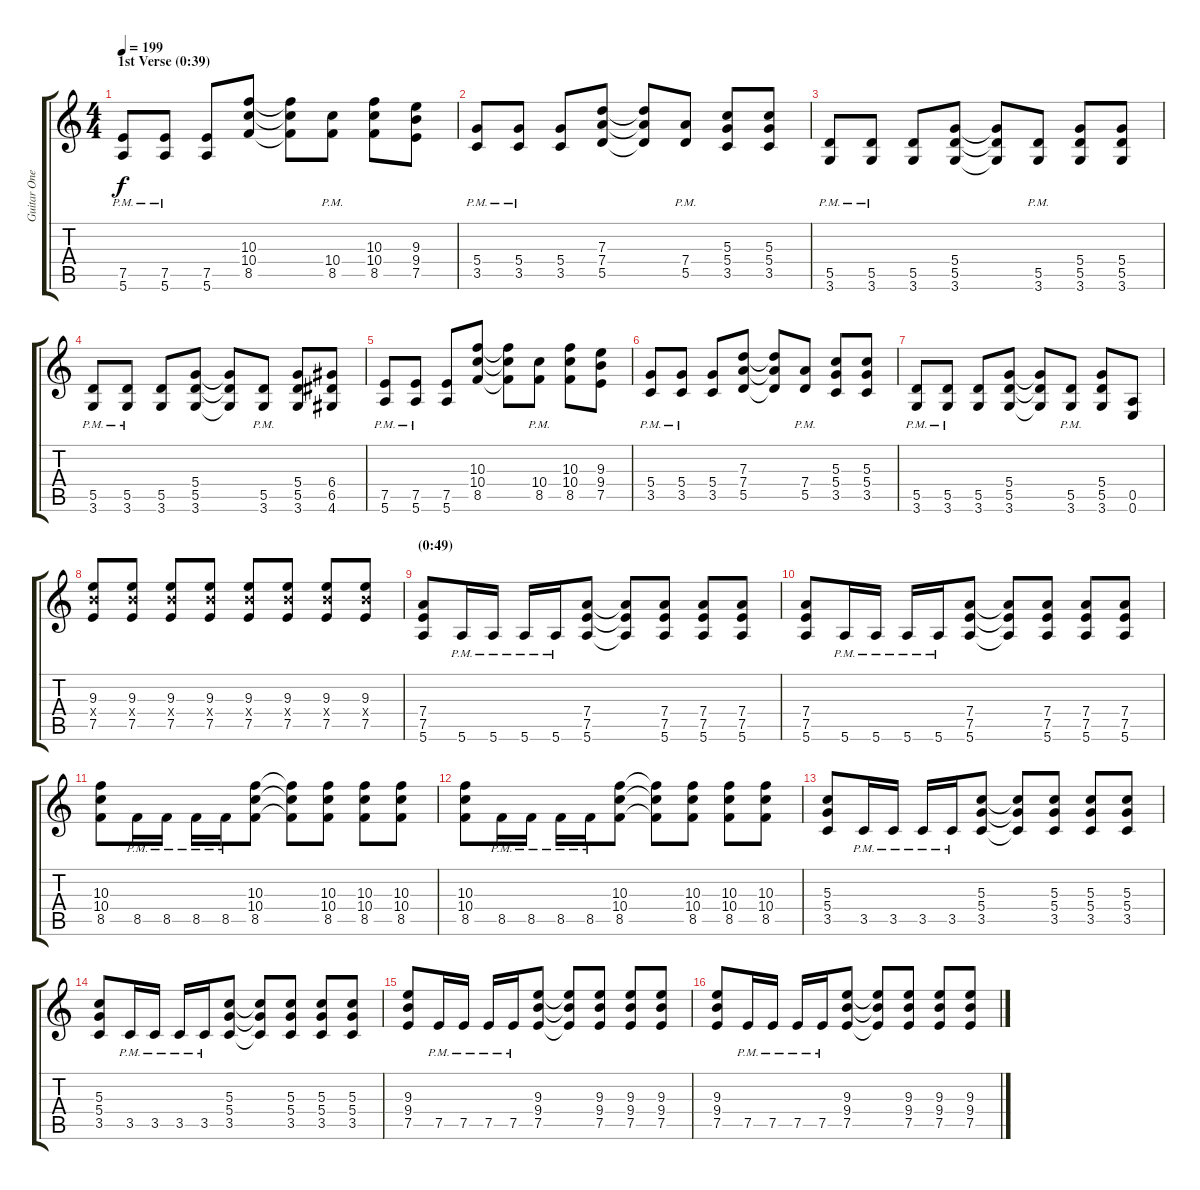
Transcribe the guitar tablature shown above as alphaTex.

\track ("Guitar One" "Guitar One") {instrument distortionguitar}
\staff {score tabs}
\tuning (E4 B3 G3 D3 A2 E2) {hide}
\ts (4 4)
\section ("" "1st Verse (0:39)")
\tempo 199
\clef g2
\ks c
(7.5{pm} 5.6{pm}).8{dy f} (7.5{pm} 5.6{pm}).8 (7.5 5.6).8 (10.3 10.4 8.5).8 (10.3{t} 10.4{t} 8.5{t}).8 (10.4{pm} 8.5{pm}).8 (10.3 10.4 8.5).8 (9.3 9.4 7.5).8 |
(5.4{pm} 3.5{pm}).8 (5.4{pm} 3.5{pm}).8 (5.4 3.5).8 (7.3 7.4 5.5).8 (7.3{t} 7.4{t} 5.5{t}).8 (7.4{pm} 5.5{pm}).8 (5.3 5.4 3.5).8 (5.3 5.4 3.5).8 |
(5.5{pm} 3.6{pm}).8 (5.5{pm} 3.6{pm}).8 (5.5 3.6).8 (5.4 5.5 3.6).8 (5.4{t} 5.5{t} 3.6{t}).8 (5.5{pm} 3.6{pm}).8 (5.4 5.5 3.6).8 (5.4 5.5 3.6).8 |
(5.5{pm} 3.6{pm}).8 (5.5{pm} 3.6{pm}).8 (5.5 3.6).8 (5.4 5.5 3.6).8 (5.4{t} 5.5{t} 3.6{t}).8 (5.5{pm} 3.6{pm}).8 (5.4 5.5 3.6).8 (6.4 6.5 4.6).8 |
(7.5{pm} 5.6{pm}).8 (7.5{pm} 5.6{pm}).8 (7.5 5.6).8 (10.3 10.4 8.5).8 (10.3{t} 10.4{t} 8.5{t}).8 (10.4{pm} 8.5{pm}).8 (10.3 10.4 8.5).8 (9.3 9.4 7.5).8 |
(5.4{pm} 3.5{pm}).8 (5.4{pm} 3.5{pm}).8 (5.4 3.5).8 (7.3 7.4 5.5).8 (7.3{t} 7.4{t} 5.5{t}).8 (7.4{pm} 5.5{pm}).8 (5.3 5.4 3.5).8 (5.3 5.4 3.5).8 |
(5.5{pm} 3.6{pm}).8 (5.5{pm} 3.6{pm}).8 (5.5 3.6).8 (5.4 5.5 3.6).8 (5.4{t} 5.5{t} 3.6{t}).8 (5.5{pm} 3.6{pm}).8 (5.4 5.5 3.6).8 (0.5 0.6).8 |
(9.3 9.4{x} 7.5).8 (9.3 9.4{x} 7.5).8 (9.3 9.4{x} 7.5).8 (9.3 9.4{x} 7.5).8 (9.3 9.4{x} 7.5).8 (9.3 9.4{x} 7.5).8 (9.3 9.4{x} 7.5).8 (9.3 9.4{x} 7.5).8 |
\section ("" "(0:49)")
(7.4 7.5 5.6).8 5.6{pm}.16 5.6{pm}.16 5.6{pm}.16 5.6{pm}.16 (7.4 7.5 5.6).8 (7.4{t} 7.5{t} 5.6{t}).8 (7.4 7.5 5.6).8 (7.4 7.5 5.6).8 (7.4 7.5 5.6).8 |
(7.4 7.5 5.6).8 5.6{pm}.16 5.6{pm}.16 5.6{pm}.16 5.6{pm}.16 (7.4 7.5 5.6).8 (7.4{t} 7.5{t} 5.6{t}).8 (7.4 7.5 5.6).8 (7.4 7.5 5.6).8 (7.4 7.5 5.6).8 |
(10.3 10.4 8.5).8 8.5{pm}.16 8.5{pm}.16 8.5{pm}.16 8.5{pm}.16 (10.3 10.4 8.5).8 (10.3{t} 10.4{t} 8.5{t}).8 (10.3 10.4 8.5).8 (10.3 10.4 8.5).8 (10.3 10.4 8.5).8 |
(10.3 10.4 8.5).8 8.5{pm}.16 8.5{pm}.16 8.5{pm}.16 8.5{pm}.16 (10.3 10.4 8.5).8 (10.3{t} 10.4{t} 8.5{t}).8 (10.3 10.4 8.5).8 (10.3 10.4 8.5).8 (10.3 10.4 8.5).8 |
(5.3 5.4 3.5).8 3.5{pm}.16 3.5{pm}.16 3.5{pm}.16 3.5{pm}.16 (5.3 5.4 3.5).8 (5.3{t} 5.4{t} 3.5{t}).8 (5.3 5.4 3.5).8 (5.3 5.4 3.5).8 (5.3 5.4 3.5).8 |
(5.3 5.4 3.5).8 3.5{pm}.16 3.5{pm}.16 3.5{pm}.16 3.5{pm}.16 (5.3 5.4 3.5).8 (5.3{t} 5.4{t} 3.5{t}).8 (5.3 5.4 3.5).8 (5.3 5.4 3.5).8 (5.3 5.4 3.5).8 |
(9.3 9.4 7.5).8 7.5{pm}.16 7.5{pm}.16 7.5{pm}.16 7.5{pm}.16 (9.3 9.4 7.5).8 (9.3{t} 9.4{t} 7.5{t}).8 (9.3 9.4 7.5).8 (9.3 9.4 7.5).8 (9.3 9.4 7.5).8 |
(9.3 9.4 7.5).8 7.5{pm}.16 7.5{pm}.16 7.5{pm}.16 7.5{pm}.16 (9.3 9.4 7.5).8 (9.3{t} 9.4{t} 7.5{t}).8 (9.3 9.4 7.5).8 (9.3 9.4 7.5).8 (9.3 9.4 7.5).8
